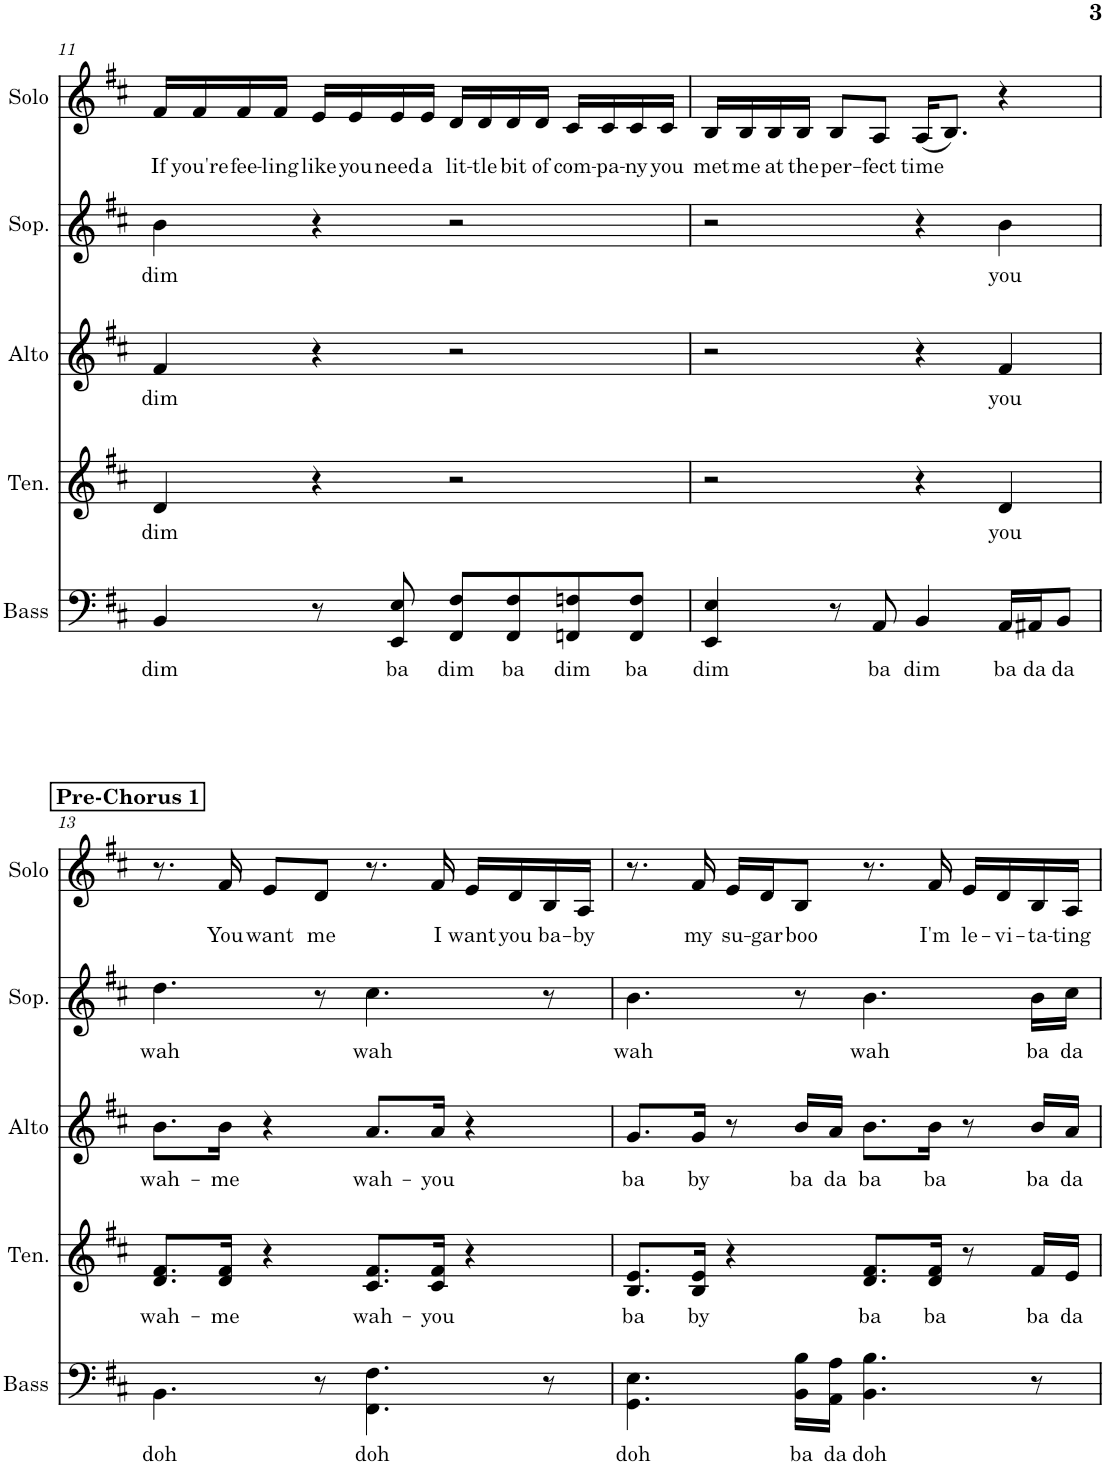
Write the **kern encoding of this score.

**kern	**text	**kern	**text	**kern	**text	**kern	**text	**kern	**text
*part5	*part5	*part4	*part4	*part3	*part3	*part2	*part2	*part1	*part1
*staff5	*staff5	*staff4	*staff4	*staff3	*staff3	*staff2	*staff2	*staff1	*staff1
*I"Bass	*	*I"Tenor	*	*I"Alto	*	*I"Soprano	*	*I"Solo	*
*I'Bass	*	*I'Ten.	*	*I'Alto	*	*I'Sop.	*	*I'Solo	*
!!LO:PB:g=z
*clefF4	*	*clefG2	*	*clefG2	*	*clefG2	*	*clefG2	*
*k[f#c#]	*	*k[f#c#]	*	*k[f#c#]	*	*k[f#c#]	*	*k[f#c#]	*
*M4/4	*	*M4/4	*	*M4/4	*	*M4/4	*	*M4/4	*
=11	=11	=11	=11	=11	=11	=11	=11	=11	=11
!	!LO:LY:b	!	!LO:LY:b	!	!LO:LY:b	!	!LO:LY:b	!	!LO:LY:b
4BB/	dim	4d/	dim	4f#/	dim	4b\	dim	16f#/LL	If
!	!	!	!	!	!	!	!	!	!LO:LY:b
.	.	.	.	.	.	.	.	16f#/	you're
!	!	!	!	!	!	!	!	!	!LO:LY:b
.	.	.	.	.	.	.	.	16f#/	fee-
!	!	!	!	!	!	!	!	!	!LO:LY:b
.	.	.	.	.	.	.	.	16f#/JJ	-ling
!	!	!	!	!	!	!	!	!	!LO:LY:b
8r	.	4r	.	4r	.	4r	.	16e/LL	like
!	!	!	!	!	!	!	!	!	!LO:LY:b
.	.	.	.	.	.	.	.	16e/	you
!	!LO:LY:b	!	!	!	!	!	!	!	!LO:LY:b
8EE/ 8E/	ba	.	.	.	.	.	.	16e/	need
!	!	!	!	!	!	!	!	!	!LO:LY:b
.	.	.	.	.	.	.	.	16e/JJ	a
!	!LO:LY:b	!	!	!	!	!	!	!	!LO:LY:b
8FF#/ 8F#/L	dim	2r	.	2r	.	2r	.	16d/LL	lit-
!	!	!	!	!	!	!	!	!	!LO:LY:b
.	.	.	.	.	.	.	.	16d/	-tle
!	!LO:LY:b	!	!	!	!	!	!	!	!LO:LY:b
8FF#/ 8F#/	ba	.	.	.	.	.	.	16d/	bit
!	!	!	!	!	!	!	!	!	!LO:LY:b
.	.	.	.	.	.	.	.	16d/JJ	of
!	!LO:LY:b	!	!	!	!	!	!	!	!LO:LY:b
8FFn/ 8Fn/	dim	.	.	.	.	.	.	16c#/LL	com-
!	!	!	!	!	!	!	!	!	!LO:LY:b
.	.	.	.	.	.	.	.	16c#/	-pa-
!	!LO:LY:b	!	!	!	!	!	!	!	!LO:LY:b
8FF/ 8F/J	ba	.	.	.	.	.	.	16c#/	-ny
!	!	!	!	!	!	!	!	!	!LO:LY:b
.	.	.	.	.	.	.	.	16c#/JJ	you
=12	=12	=12	=12	=12	=12	=12	=12	=12	=12
!	!LO:LY:b	!	!	!	!	!	!	!	!LO:LY:b
4EE/ 4E/	dim	2r	.	2r	.	2r	.	16B/LL	met
!	!	!	!	!	!	!	!	!	!LO:LY:b
.	.	.	.	.	.	.	.	16B/	me
!	!	!	!	!	!	!	!	!	!LO:LY:b
.	.	.	.	.	.	.	.	16B/	at
!	!	!	!	!	!	!	!	!	!LO:LY:b
.	.	.	.	.	.	.	.	16B/JJ	the
!	!	!	!	!	!	!	!	!	!LO:LY:b
8r	.	.	.	.	.	.	.	8B/L	per-
!	!LO:LY:b	!	!	!	!	!	!	!	!LO:LY:b
8AA/	ba	.	.	.	.	.	.	8A/J	-fect
!	!LO:LY:b	!	!	!	!	!	!	!	!LO:LY:b
4BB/	dim	4r	.	4r	.	4r	.	(<16A/KL	time
.	.	.	.	.	.	.	.	8.B/J)	.
!	!LO:LY:b	!	!LO:LY:b	!	!LO:LY:b	!	!LO:LY:b	!	!
16AA/LL	ba	4d/	you	4f#/	you	4b\	you	4r	.
!	!LO:LY:b	!	!	!	!	!	!	!	!
16AA#X/J	da	.	.	.	.	.	.	.	.
!	!LO:LY:b	!	!	!	!	!	!	!	!
8BB/J	da	.	.	.	.	.	.	.	.
!!LO:LB:g=z
!!LO:REH:place=s1:a:B:cj:t=Pre-Chorus 1
=13	=13	=13	=13	=13	=13	=13	=13	=13	=13
!	!LO:LY:b	!	!LO:LY:b	!	!LO:LY:b	!	!LO:LY:b	!	!
4.BB\	doh	8.d/ 8.f#/L	wah-	8.b\L	wah-	4.dd\	wah	8.r	.
!	!	!	!LO:LY:b	!	!LO:LY:b	!	!	!	!LO:LY:b
.	.	16d/ 16f#/Jk	-me	16b\Jk	-me	.	.	16f#/	You
!	!	!	!	!	!	!	!	!	!LO:LY:b
.	.	4r	.	4r	.	.	.	8e/L	want
!	!	!	!	!	!	!	!	!	!LO:LY:b
8r	.	.	.	.	.	8r	.	8d/J	me
!	!LO:LY:b	!	!LO:LY:b	!	!LO:LY:b	!	!LO:LY:b	!	!
4.FF#\ 4.F#\	doh	8.c#/ 8.f#/L	wah-	8.a/L	wah-	4.cc#\	wah	8.r	.
!	!	!	!LO:LY:b	!	!LO:LY:b	!	!	!	!LO:LY:b
.	.	16c#/ 16f#/Jk	-you	16a/Jk	-you	.	.	16f#/	I
!	!	!	!	!	!	!	!	!	!LO:LY:b
.	.	4r	.	4r	.	.	.	16e/LL	want
!	!	!	!	!	!	!	!	!	!LO:LY:b
.	.	.	.	.	.	.	.	16d/	you
!	!	!	!	!	!	!	!	!	!LO:LY:b
8r	.	.	.	.	.	8r	.	16B/	ba-
!	!	!	!	!	!	!	!	!	!LO:LY:b
.	.	.	.	.	.	.	.	16A/JJ	-by
=14	=14	=14	=14	=14	=14	=14	=14	=14	=14
!	!LO:LY:b	!	!LO:LY:b	!	!LO:LY:b	!	!LO:LY:b	!	!
4.GG\ 4.E\	doh	8.B/ 8.e/L	ba	8.g/L	ba	4.b\	wah	8.r	.
!	!	!	!LO:LY:b	!	!LO:LY:b	!	!	!	!LO:LY:b
.	.	16B/ 16e/Jk	by	16g/Jk	by	.	.	16f#/	my
!	!	!	!	!	!	!	!	!	!LO:LY:b
.	.	4r	.	8r	.	.	.	16e/LL	su-
!	!	!	!	!	!	!	!	!	!LO:LY:b
.	.	.	.	.	.	.	.	16d/J	-gar
!	!LO:LY:b	!	!	!	!LO:LY:b	!	!	!	!LO:LY:b
16BB\ 16B\LL	ba	.	.	16b/LL	ba	8r	.	8B/J	boo
!	!LO:LY:b	!	!	!	!LO:LY:b	!	!	!	!
16AA\ 16A\JJ	da	.	.	16a/JJ	da	.	.	.	.
!	!LO:LY:b	!	!LO:LY:b	!	!LO:LY:b	!	!LO:LY:b	!	!
4.BB\ 4.B\	doh	8.d/ 8.f#/L	ba	8.b\L	ba	4.b\	wah	8.r	.
!	!	!	!LO:LY:b	!	!LO:LY:b	!	!	!	!LO:LY:b
.	.	16d/ 16f#/Jk	ba	16b\Jk	ba	.	.	16f#/	I'm
!	!	!	!	!	!	!	!	!	!LO:LY:b
.	.	8r	.	8r	.	.	.	16e/LL	le-
!	!	!	!	!	!	!	!	!	!LO:LY:b
.	.	.	.	.	.	.	.	16d/	-vi-
!	!	!	!LO:LY:b	!	!LO:LY:b	!	!LO:LY:b	!	!LO:LY:b
8r	.	16f#/LL	ba	16b/LL	ba	16b\LL	ba	16B/	-ta-
!	!	!	!LO:LY:b	!	!LO:LY:b	!	!LO:LY:b	!	!LO:LY:b
.	.	16e/JJ	da	16a/JJ	da	16cc#\JJ	da	16A/JJ	-ting
=	=	=	=	=	=	=	=	=	=
*-	*-	*-	*-	*-	*-	*-	*-	*-	*-
